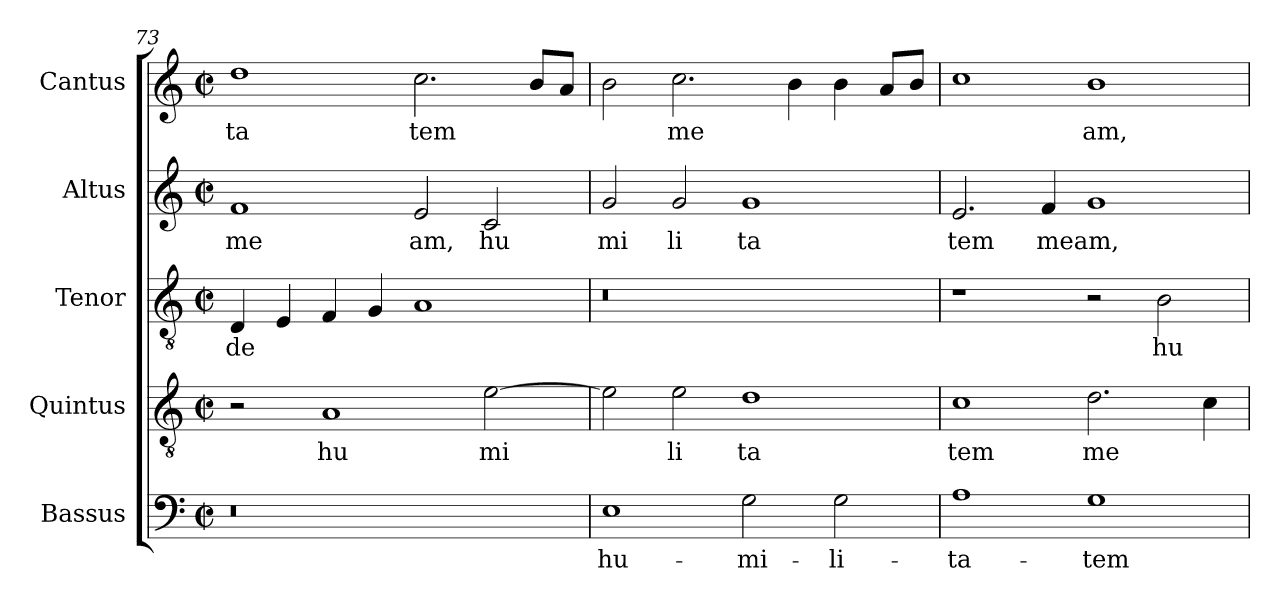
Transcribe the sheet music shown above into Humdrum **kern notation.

**kern	**text	**kern	**text	**kern	**text	**kern	**text	**kern	**text
*part5	*part5	*part4	*part4	*part3	*part3	*part2	*part2	*part1	*part1
*staff5	*staff5	*staff4	*staff4	*staff3	*staff3	*staff2	*staff2	*staff1	*staff1
*I"Bassus	*	*I"Quintus	*	*I"Tenor	*	*I"Altus	*	*I"Cantus	*
*clefF4	*	*clefGv2	*	*clefGv2	*	*clefG2	*	*clefG2	*
*M2/2	*	*M2/2	*	*M2/2	*	*M2/2	*	*M2/2	*
*met(c|)	*	*met(c|)	*	*met(c|)	*	*met(c|)	*	*met(c|)	*
=73	=73	=73	=73	=73	=73	=73	=73	=73	=73
!	!	!	!	!	!LO:LY:b:cj	!	!LO:LY:b:cj	!	!LO:LY:b:cj
0r	.	2r	.	4D/	de	1f	me	1dd	ta
.	.	.	.	4E/	.	.	.	.	.
!	!	!	!LO:LY:b:cj	!	!	!	!	!	!
.	.	1A	hu	4F/	.	.	.	.	.
.	.	.	.	4G/	.	.	.	.	.
!	!	!	!	!	!	!	!LO:LY:b:cj	!	!LO:LY:b
.	.	.	.	1A	.	2e/	am,	2.cc\	tem
!	!	!	!LO:LY:b	!	!	!	!LO:LY:b:cj	!	!
.	.	[>2e\	mi	.	.	2c/	hu	.	.
.	.	.	.	.	.	.	.	8b/L	.
.	.	.	.	.	.	.	.	8a/J	.
=74	=74	=74	=74	=74	=74	=74	=74	=74	=74
!	!LO:LY:b:cj	!	!	!	!	!	!LO:LY:b:cj	!	!
1E	hu-	2e\]	.	0r	.	2g/	mi	2b\	.
!	!	!	!LO:LY:b:cj	!	!	!	!LO:LY:b:cj	!	!LO:LY:b
.	.	2e\	li	.	.	2g/	li	2.cc\	me
!	!LO:LY:b:cj	!	!LO:LY:b:cj	!	!	!	!LO:LY:b:cj	!	!
2G\	-mi-	1d	ta	.	.	1g	ta	.	.
.	.	.	.	.	.	.	.	4b\	.
!	!LO:LY:b:cj	!	!	!	!	!	!	!	!
2G\	-li-	.	.	.	.	.	.	4b\	.
.	.	.	.	.	.	.	.	8a/L	.
.	.	.	.	.	.	.	.	8b/J	.
=75	=75	=75	=75	=75	=75	=75	=75	=75	=75
!	!LO:LY:b:cj	!	!LO:LY:b:cj	!	!	!	!LO:LY:b:cj	!	!
1A	-ta-	1c	tem	1r	.	2.e/	tem	1cc	.
!	!	!	!	!	!	!	!LO:LY:b	!	!
.	.	.	.	.	.	4f/	meam,	.	.
!	!LO:LY:b:cj	!	!LO:LY:b	!	!	!	!	!	!LO:LY:b:cj
1G	-tem	2.d\	me	2r	.	1g	.	1b	am,
!	!	!	!	!	!LO:LY:b:cj	!	!	!	!
.	.	.	.	2B\	hu	.	.	.	.
.	.	4c\	.	.	.	.	.	.	.
=	=	=	=	=	=	=	=	=	=
*-	*-	*-	*-	*-	*-	*-	*-	*-	*-
